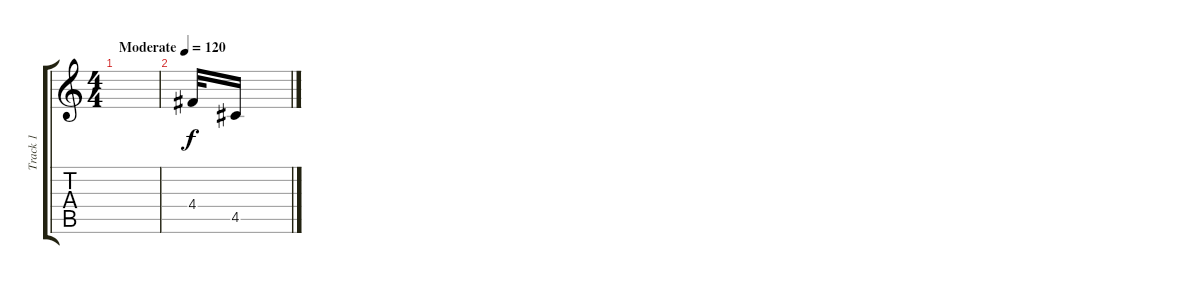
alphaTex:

\track ("Track 1" "Track 1") {instrument acousticguitarsteel}
\staff {score tabs}
\tuning (E4 B3 G3 D3 A2 E2) {hide}
\ts (4 4)
\tempo (120 "Moderate")
\clef g2
\ks c
|
4.4.32 4.5.16
